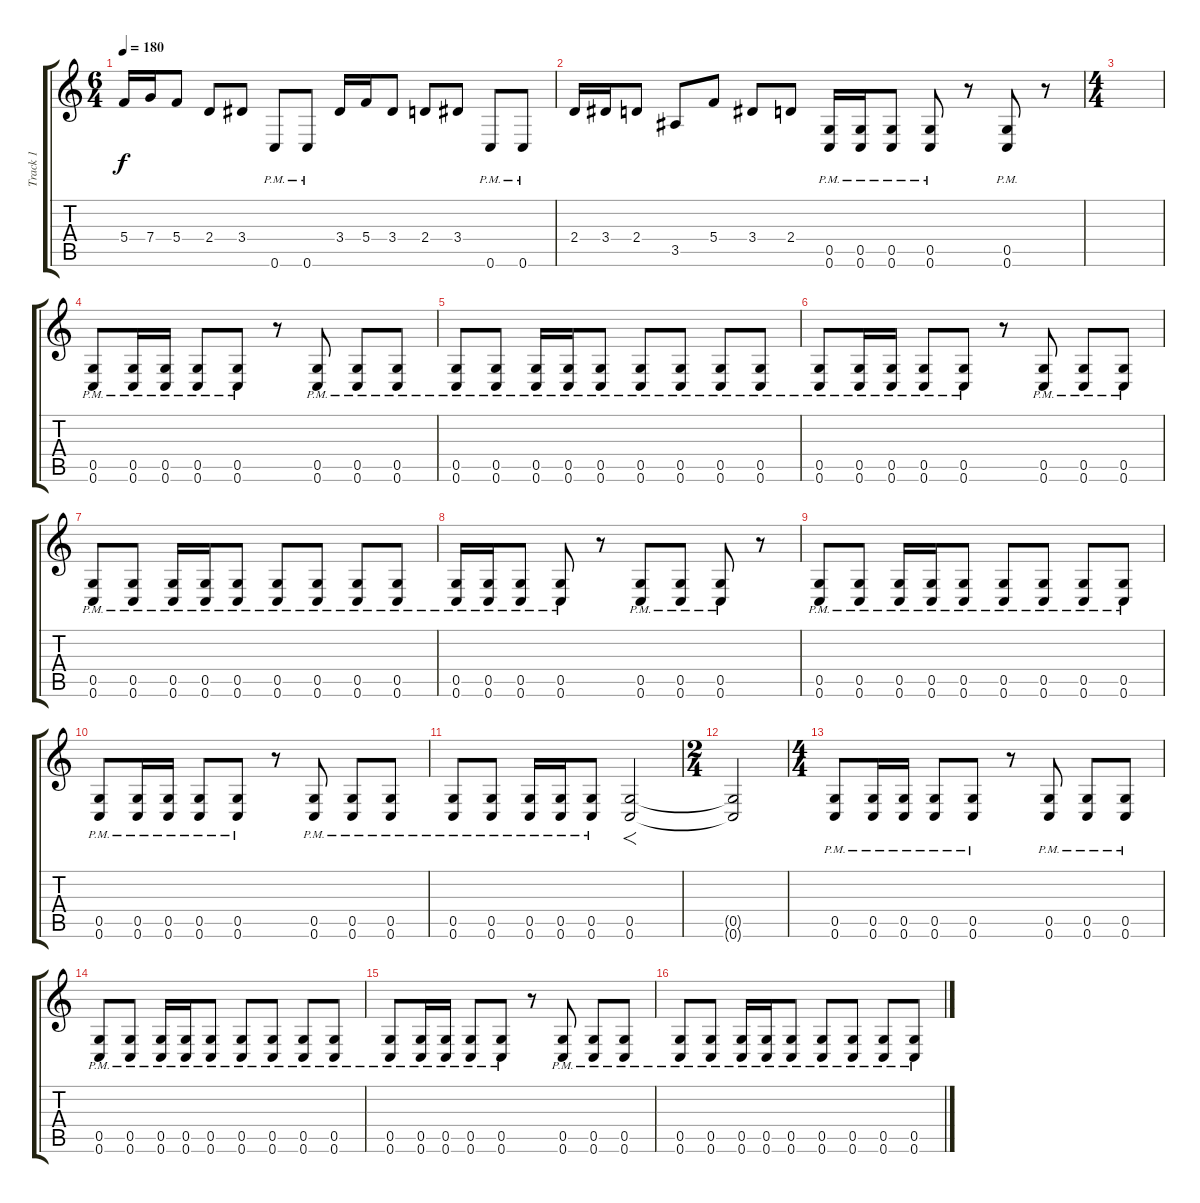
\track ("Track 1" "Track 1") {instrument distortionguitar}
\staff {score tabs}
\tuning (D4 A3 F3 C3 G2 C2) {hide}
\ts (6 4)
\tempo 180
\clef g2
\ks c
5.4.16{dy f} 7.4.16 5.4.8 2.4.8 3.4.8 0.6{pm}.8 0.6{pm}.8 3.4.16 5.4.16 3.4.8 2.4.8 3.4.8 0.6{pm}.8 0.6{pm}.8 |
2.4.16 3.4.16 2.4.8 3.5.8 5.4.8 3.4.8 2.4.8 (0.5{pm} 0.6{pm}).16 (0.5{pm} 0.6{pm}).16 (0.5{pm} 0.6{pm}).8 (0.5{pm} 0.6{pm}).8 r.8 (0.5{pm} 0.6{pm}).8 r.8 |
\ts (4 4)
|
(0.5{pm} 0.6{pm}).8 (0.5{pm} 0.6{pm}).16 (0.5{pm} 0.6{pm}).16 (0.5{pm} 0.6{pm}).8 (0.5{pm} 0.6{pm}).8 r.8 (0.5{pm} 0.6{pm}).8 (0.5{pm} 0.6{pm}).8 (0.5{pm} 0.6{pm}).8 |
(0.5{pm} 0.6{pm}).8 (0.5{pm} 0.6{pm}).8 (0.5{pm} 0.6{pm}).16 (0.5{pm} 0.6{pm}).16 (0.5{pm} 0.6{pm}).8 (0.5{pm} 0.6{pm}).8 (0.5{pm} 0.6{pm}).8 (0.5{pm} 0.6{pm}).8 (0.5{pm} 0.6{pm}).8 |
(0.5{pm} 0.6{pm}).8 (0.5{pm} 0.6{pm}).16 (0.5{pm} 0.6{pm}).16 (0.5{pm} 0.6{pm}).8 (0.5{pm} 0.6{pm}).8 r.8 (0.5{pm} 0.6{pm}).8 (0.5{pm} 0.6{pm}).8 (0.5{pm} 0.6{pm}).8 |
(0.5{pm} 0.6{pm}).8 (0.5{pm} 0.6{pm}).8 (0.5{pm} 0.6{pm}).16 (0.5{pm} 0.6{pm}).16 (0.5{pm} 0.6{pm}).8 (0.5{pm} 0.6{pm}).8 (0.5{pm} 0.6{pm}).8 (0.5{pm} 0.6{pm}).8 (0.5{pm} 0.6{pm}).8 |
(0.5{pm} 0.6{pm}).16 (0.5{pm} 0.6{pm}).16 (0.5{pm} 0.6{pm}).8 (0.5{pm} 0.6{pm}).8 r.8 (0.5{pm} 0.6{pm}).8 (0.5{pm} 0.6{pm}).8 (0.5{pm} 0.6{pm}).8 r.8 |
(0.5{pm} 0.6{pm}).8 (0.5{pm} 0.6{pm}).8 (0.5{pm} 0.6{pm}).16 (0.5{pm} 0.6{pm}).16 (0.5{pm} 0.6{pm}).8 (0.5{pm} 0.6{pm}).8 (0.5{pm} 0.6{pm}).8 (0.5{pm} 0.6{pm}).8 (0.5{pm} 0.6{pm}).8 |
(0.5{pm} 0.6{pm}).8 (0.5{pm} 0.6{pm}).16 (0.5{pm} 0.6{pm}).16 (0.5{pm} 0.6{pm}).8 (0.5{pm} 0.6{pm}).8 r.8 (0.5{pm} 0.6{pm}).8 (0.5{pm} 0.6{pm}).8 (0.5{pm} 0.6{pm}).8 |
(0.5{pm} 0.6{pm}).8 (0.5{pm} 0.6{pm}).8 (0.5{pm} 0.6{pm}).16 (0.5{pm} 0.6{pm}).16 (0.5{pm} 0.6{pm}).8 (0.5 0.6).2{f} |
\ts (2 4)
(0.5{t} 0.6{t}).2 |
\ts (4 4)
(0.5{pm} 0.6{pm}).8 (0.5{pm} 0.6{pm}).16 (0.5{pm} 0.6{pm}).16 (0.5{pm} 0.6{pm}).8 (0.5{pm} 0.6{pm}).8 r.8 (0.5{pm} 0.6{pm}).8 (0.5{pm} 0.6{pm}).8 (0.5{pm} 0.6{pm}).8 |
(0.5{pm} 0.6{pm}).8 (0.5{pm} 0.6{pm}).8 (0.5{pm} 0.6{pm}).16 (0.5{pm} 0.6{pm}).16 (0.5{pm} 0.6{pm}).8 (0.5{pm} 0.6{pm}).8 (0.5{pm} 0.6{pm}).8 (0.5{pm} 0.6{pm}).8 (0.5{pm} 0.6{pm}).8 |
(0.5{pm} 0.6{pm}).8 (0.5{pm} 0.6{pm}).16 (0.5{pm} 0.6{pm}).16 (0.5{pm} 0.6{pm}).8 (0.5{pm} 0.6{pm}).8 r.8 (0.5{pm} 0.6{pm}).8 (0.5{pm} 0.6{pm}).8 (0.5{pm} 0.6{pm}).8 |
(0.5{pm} 0.6{pm}).8 (0.5{pm} 0.6{pm}).8 (0.5{pm} 0.6{pm}).16 (0.5{pm} 0.6{pm}).16 (0.5{pm} 0.6{pm}).8 (0.5{pm} 0.6{pm}).8 (0.5{pm} 0.6{pm}).8 (0.5{pm} 0.6{pm}).8 (0.5{pm} 0.6{pm}).8
